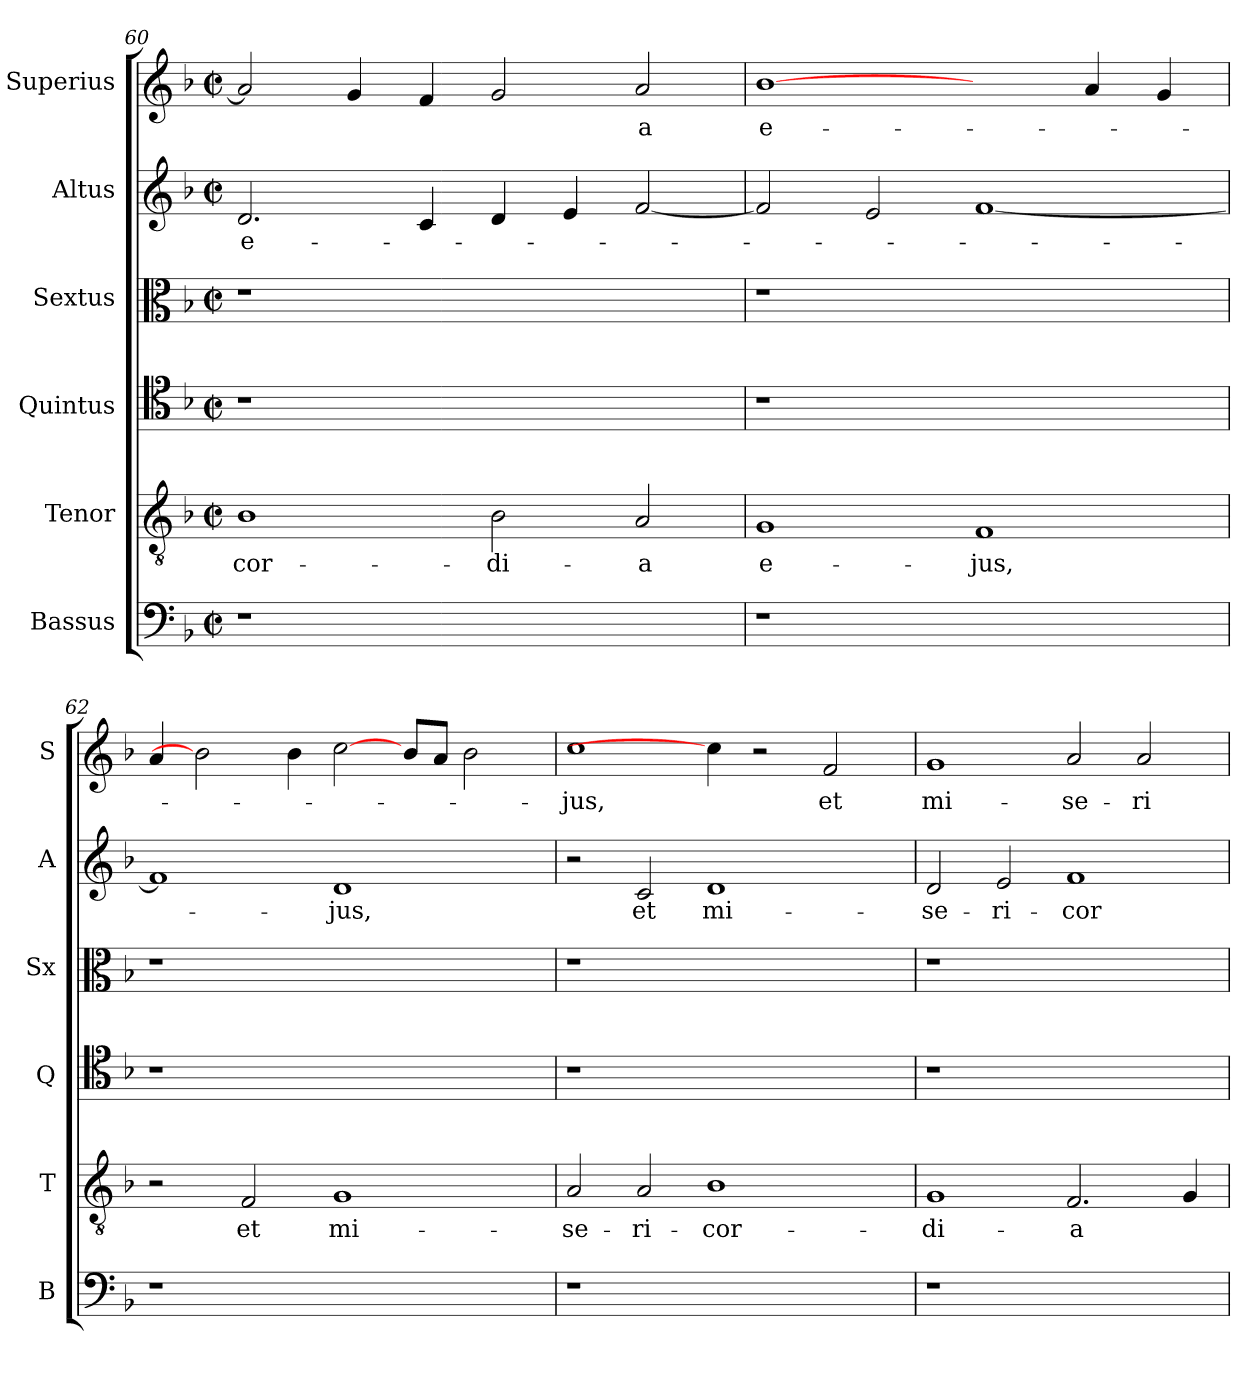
**kern	**kern	**text	**kern	**kern	**kern	**text	**kern	**text
*part6	*part5	*part5	*part4	*part3	*part2	*part2	*part1	*part1
*staff6	*staff5	*staff5	*staff4	*staff3	*staff2	*staff2	*staff1	*staff1
*I"Bassus	*I"Tenor	*	*I"Quintus	*I"Sextus	*I"Altus	*	*I"Superius	*
*I'B	*I'T	*	*I'Q	*I'Sx	*I'A	*	*I'S	*
*clefF4	*clefGv2	*	*clefC4	*clefC3	*clefG2	*	*clefG2	*
*k[b-]	*k[b-]	*	*k[b-]	*k[b-]	*k[b-]	*	*k[b-]	*
*F:	*F:	*	*F:	*F:	*F:	*	*F:	*
*M2/2	*M2/2	*	*M2/2	*M2/2	*M2/2	*	*M2/2	*
*met(c|)	*met(c|)	*	*met(c|)	*met(c|)	*met(c|)	*	*met(c|)	*
=60	=60	=60	=60	=60	=60	=60	=60	=60
!	!	!LO:LY:b	!	!	!	!	!	!
!	!	!	!	!	!	!LO:LY:b	!	!
1r	1B-	-cor-	1r	1r	2.d/	e-	2a/]	.
.	.	.	.	.	.	.	4g/	.
.	.	.	.	.	4c/	.	4f/	.
!	!	!LO:LY:b	!	!	!	!	!	!
1ryy	2B-\	-di-	1ryy	1ryy	4d/	.	2g/	.
.	.	.	.	.	4e/	.	.	.
!	!	!LO:LY:b	!	!	!	!	!	!
!	!	!	!	!	!	!	!	!LO:LY:b
.	2A/	-a	.	.	[2f/	.	2a/	-a
=61	=61	=61	=61	=61	=61	=61	=61	=61
!	!	!LO:LY:b	!	!	!	!	!	!
!	!	!	!	!	!	!	!	!LO:LY:b
1r	1G	e-	1r	1r	2f/]	.	[1b-	e-
.	.	.	.	.	2e/	.	.	.
!	!	!LO:LY:b	!	!	!	!	!	!
1ryy	1F	-jus,	1ryy	1ryy	[1f	.	2ryy	.
.	.	.	.	.	.	.	4a/	.
.	.	.	.	.	.	.	4g/	.
=62	=62	=62	=62	=62	=62	=62	=62	=62
1r	2r	.	1r	1r	1f]	.	4a/	.
.	.	.	.	.	.	.	2b-]	.
!	!	!LO:LY:b	!	!	!	!	!	!
.	2F/	et	.	.	.	.	.	.
.	.	.	.	.	.	.	4b-\	.
!	!	!LO:LY:b	!	!	!	!	!	!
!	!	!	!	!	!	!LO:LY:b	!	!
1ryy	1G	mi-	1ryy	1ryy	1d	-jus,	[2cc\	.
.	.	.	.	.	.	.	8b-/L	.
.	.	.	.	.	.	.	8a/J	.
.	.	.	.	.	.	.	2b-\	.
4ryy	4ryy	.	4ryy	4ryy	4ryy	.	.	.
=63	=63	=63	=63	=63	=63	=63	=63	=63
!	!	!LO:LY:b	!	!	!	!	!	!
!	!	!	!	!	!	!	!	!LO:LY:b
1r	2A/	-se-	1r	1r	2r	.	1cc	-jus,
!	!	!LO:LY:b	!	!	!	!	!	!
!	!	!	!	!	!	!LO:LY:b	!	!
.	2A/	-ri-	.	.	2c/	et	.	.
!	!	!LO:LY:b	!	!	!	!	!	!
!	!	!	!	!	!	!LO:LY:b	!	!
1ryy	1B-	-cor-	1ryy	1ryy	1d	mi-	4cc\]	.
.	.	.	.	.	.	.	2r	.
!	!	!	!	!	!	!	!	!LO:LY:b
.	.	.	.	.	.	.	2f/	et
4ryy	4ryy	.	4ryy	4ryy	4ryy	.	.	.
!!LO:LB:g=z
=64	=64	=64	=64	=64	=64	=64	=64	=64
!	!	!LO:LY:b	!	!	!	!	!	!
!	!	!	!	!	!	!LO:LY:b	!	!
!	!	!	!	!	!	!	!	!LO:LY:b
1r	1G	-di-	1r	1r	2d/	-se-	1g	mi-
!	!	!	!	!	!	!LO:LY:b	!	!
.	.	.	.	.	2e/	-ri-	.	.
!	!	!LO:LY:b	!	!	!	!	!	!
!	!	!	!	!	!	!LO:LY:b	!	!
!	!	!	!	!	!	!	!	!LO:LY:b
1ryy	2.F/	-a	1ryy	1ryy	1f	-cor-	2a/	-se-
!	!	!	!	!	!	!	!	!LO:LY:b
.	.	.	.	.	.	.	2a/	-ri-
.	4G/	.	.	.	.	.	.	.
=	=	=	=	=	=	=	=	=
*-	*-	*-	*-	*-	*-	*-	*-	*-
